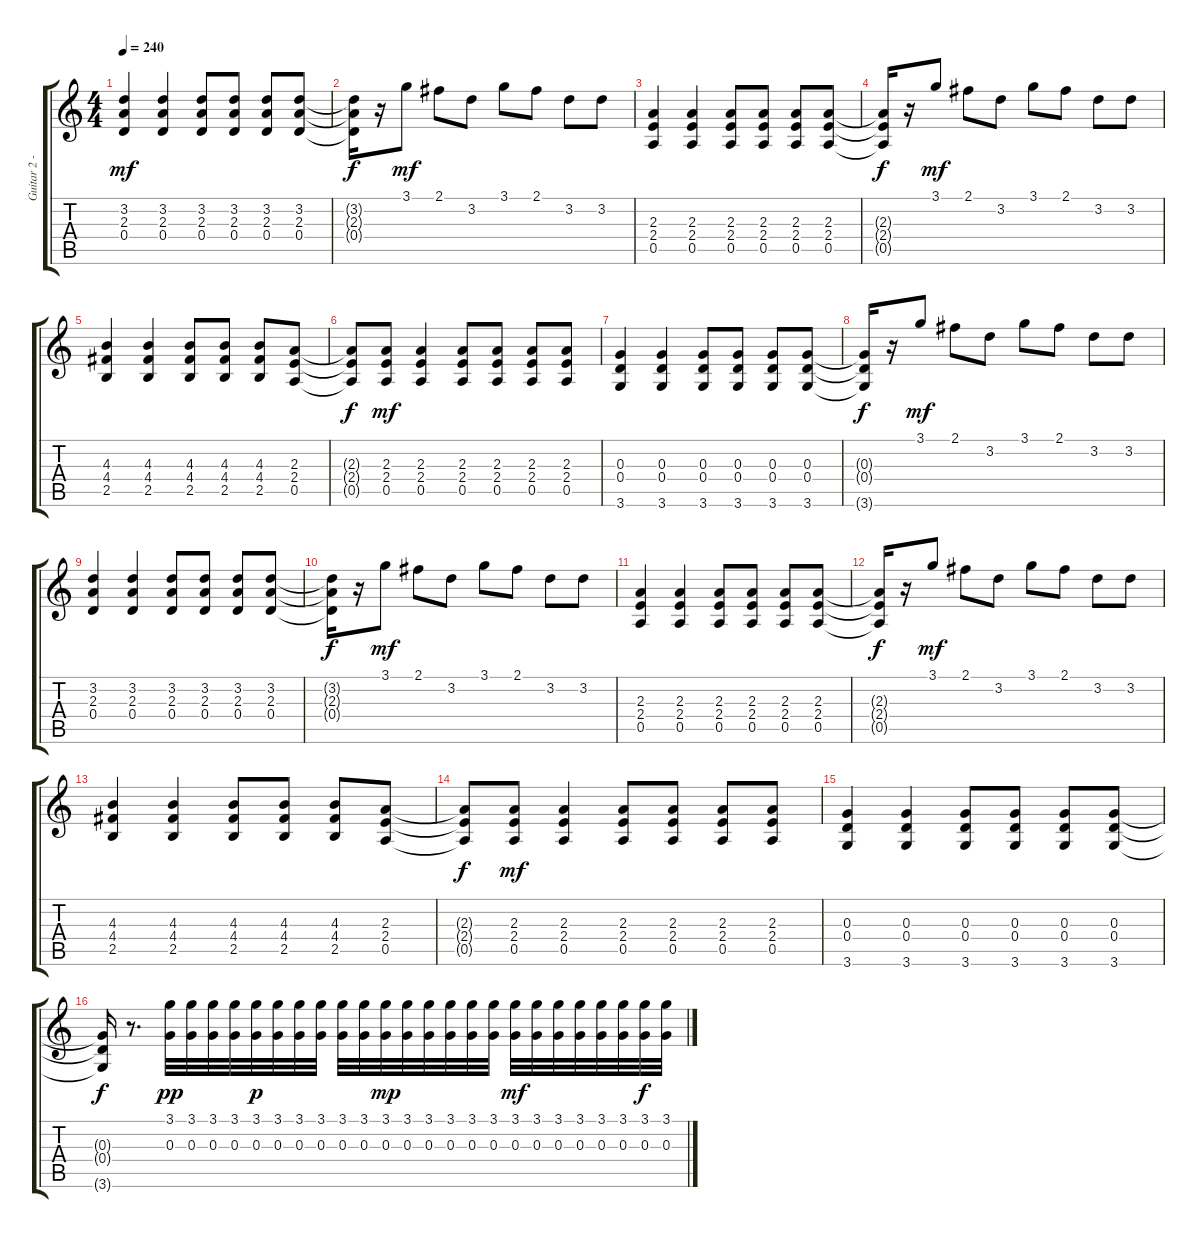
\track ("Guitar 2 - Tom" "Guitar 2 -") {instrument distortionguitar}
\staff {score tabs}
\tuning (E4 B3 G3 D3 A2 E2) {hide}
\ts (4 4)
\tempo 240
\clef g2
\ks c
(3.2 2.3 0.4).4{dy mf instrument distortionguitar} (3.2 2.3 0.4).4 (3.2 2.3 0.4).8 (3.2 2.3 0.4).8 (3.2 2.3 0.4).8 (3.2 2.3 0.4).8 |
(3.2{t} 2.3{t} 0.4{t}).16{dy f} r.16 3.1.8{dy mf} 2.1.8 3.2.8 3.1.8 2.1.8 3.2.8 3.2.8 |
(2.3 2.4 0.5).4 (2.3 2.4 0.5).4 (2.3 2.4 0.5).8 (2.3 2.4 0.5).8 (2.3 2.4 0.5).8 (2.3 2.4 0.5).8 |
(2.3{t} 2.4{t} 0.5{t}).16{dy f} r.16 3.1.8{dy mf} 2.1.8 3.2.8 3.1.8 2.1.8 3.2.8 3.2.8 |
(4.3 4.4 2.5).4 (4.3 4.4 2.5).4 (4.3 4.4 2.5).8 (4.3 4.4 2.5).8 (4.3 4.4 2.5).8 (2.3 2.4 0.5).8 |
(2.3{t} 2.4{t} 0.5{t}).8{dy f} (2.3 2.4 0.5).8{dy mf} (2.3 2.4 0.5).4 (2.3 2.4 0.5).8 (2.3 2.4 0.5).8 (2.3 2.4 0.5).8 (2.3 2.4 0.5).8 |
(0.3 0.4 3.6).4 (0.3 0.4 3.6).4 (0.3 0.4 3.6).8 (0.3 0.4 3.6).8 (0.3 0.4 3.6).8 (0.3 0.4 3.6).8 |
(0.3{t} 0.4{t} 3.6{t}).16{dy f} r.16 3.1.8{dy mf} 2.1.8 3.2.8 3.1.8 2.1.8 3.2.8 3.2.8 |
(3.2 2.3 0.4).4 (3.2 2.3 0.4).4 (3.2 2.3 0.4).8 (3.2 2.3 0.4).8 (3.2 2.3 0.4).8 (3.2 2.3 0.4).8 |
(3.2{t} 2.3{t} 0.4{t}).16{dy f} r.16 3.1.8{dy mf} 2.1.8 3.2.8 3.1.8 2.1.8 3.2.8 3.2.8 |
(2.3 2.4 0.5).4 (2.3 2.4 0.5).4 (2.3 2.4 0.5).8 (2.3 2.4 0.5).8 (2.3 2.4 0.5).8 (2.3 2.4 0.5).8 |
(2.3{t} 2.4{t} 0.5{t}).16{dy f} r.16 3.1.8{dy mf} 2.1.8 3.2.8 3.1.8 2.1.8 3.2.8 3.2.8 |
(4.3 4.4 2.5).4 (4.3 4.4 2.5).4 (4.3 4.4 2.5).8 (4.3 4.4 2.5).8 (4.3 4.4 2.5).8 (2.3 2.4 0.5).8 |
(2.3{t} 2.4{t} 0.5{t}).8{dy f} (2.3 2.4 0.5).8{dy mf} (2.3 2.4 0.5).4 (2.3 2.4 0.5).8 (2.3 2.4 0.5).8 (2.3 2.4 0.5).8 (2.3 2.4 0.5).8 |
(0.3 0.4 3.6).4 (0.3 0.4 3.6).4 (0.3 0.4 3.6).8 (0.3 0.4 3.6).8 (0.3 0.4 3.6).8 (0.3 0.4 3.6).8 |
(0.3{t} 0.4{t} 3.6{t}).16{dy f} r.8{d} (3.1 0.3).32{dy pp} (3.1 0.3).32 (3.1 0.3).32 (3.1 0.3).32 (3.1 0.3).32{dy p} (3.1 0.3).32 (3.1 0.3).32 (3.1 0.3).32 (3.1 0.3).32 (3.1 0.3).32 (3.1 0.3).32{dy mp} (3.1 0.3).32 (3.1 0.3).32 (3.1 0.3).32 (3.1 0.3).32 (3.1 0.3).32 (3.1 0.3).32{dy mf} (3.1 0.3).32 (3.1 0.3).32 (3.1 0.3).32 (3.1 0.3).32 (3.1 0.3).32 (3.1 0.3).32{dy f} (3.1 0.3).32
